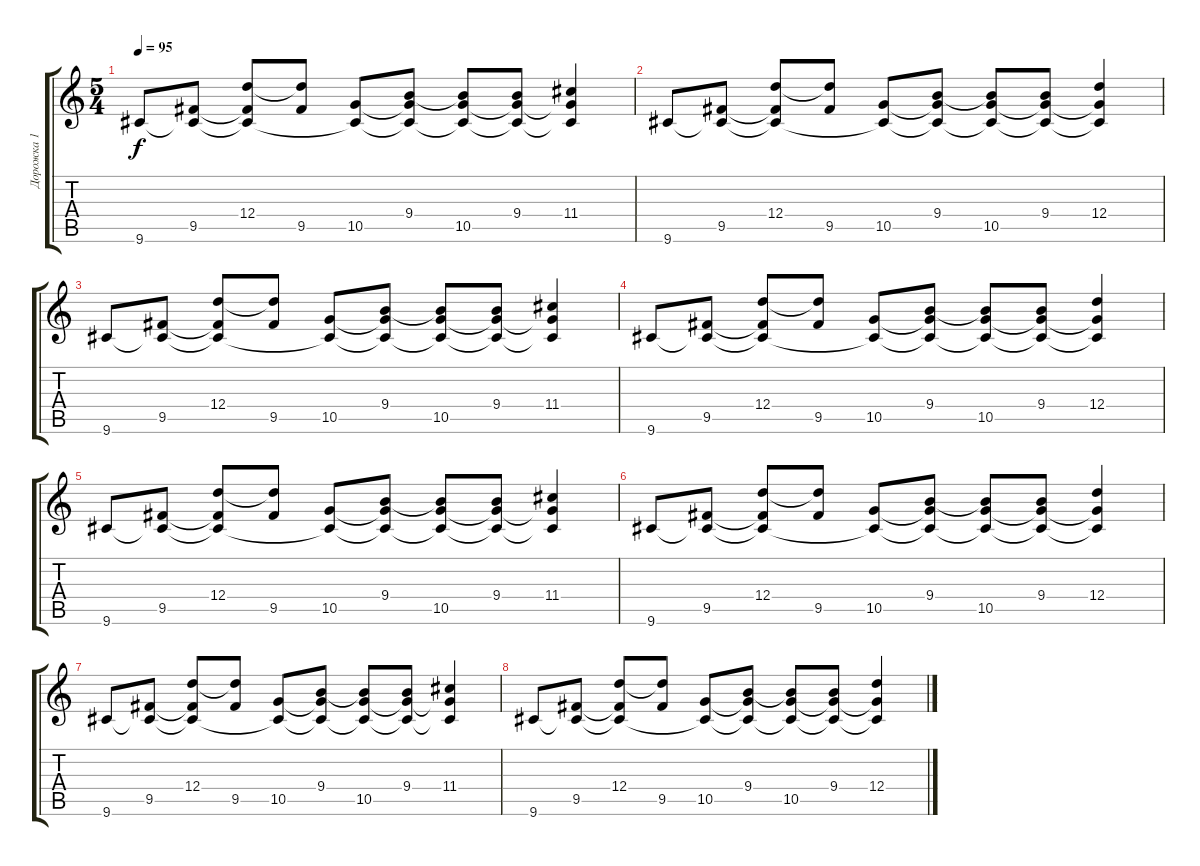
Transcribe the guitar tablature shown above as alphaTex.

\track ("Дорожка 1" "Дорожка 1") {instrument acousticguitarsteel}
\staff {score tabs}
\tuning (E4 B3 G3 D3 A2 E2) {hide}
\ts (5 4)
\tempo 95
\clef g2
\ks c
9.6.8{dy f instrument acousticguitarsteel} (9.5 9.6{t}).8 (12.4 9.5{t} 9.6{t}).8 (12.4{t} 9.5).8 (10.5 9.6{t}).8 (9.4 10.5{t} 9.6{t}).8 (9.4{t} 10.5 9.6{t}).8 (9.4 10.5{t} 9.6{t}).8 (11.4 10.5{t} 9.6{t}).4 |
9.6.8 (9.5 9.6{t}).8 (12.4 9.5{t} 9.6{t}).8 (12.4{t} 9.5).8 (10.5 9.6{t}).8 (9.4 10.5{t} 9.6{t}).8 (9.4{t} 10.5 9.6{t}).8 (9.4 10.5{t} 9.6{t}).8 (12.4 10.5{t} 9.6{t}).4 |
9.6.8 (9.5 9.6{t}).8 (12.4 9.5{t} 9.6{t}).8 (12.4{t} 9.5).8 (10.5 9.6{t}).8 (9.4 10.5{t} 9.6{t}).8 (9.4{t} 10.5 9.6{t}).8 (9.4 10.5{t} 9.6{t}).8 (11.4 10.5{t} 9.6{t}).4 |
9.6.8 (9.5 9.6{t}).8 (12.4 9.5{t} 9.6{t}).8 (12.4{t} 9.5).8 (10.5 9.6{t}).8 (9.4 10.5{t} 9.6{t}).8 (9.4{t} 10.5 9.6{t}).8 (9.4 10.5{t} 9.6{t}).8 (12.4 10.5{t} 9.6{t}).4 |
9.6.8 (9.5 9.6{t}).8 (12.4 9.5{t} 9.6{t}).8 (12.4{t} 9.5).8 (10.5 9.6{t}).8 (9.4 10.5{t} 9.6{t}).8 (9.4{t} 10.5 9.6{t}).8 (9.4 10.5{t} 9.6{t}).8 (11.4 10.5{t} 9.6{t}).4 |
9.6.8 (9.5 9.6{t}).8 (12.4 9.5{t} 9.6{t}).8 (12.4{t} 9.5).8 (10.5 9.6{t}).8 (9.4 10.5{t} 9.6{t}).8 (9.4{t} 10.5 9.6{t}).8 (9.4 10.5{t} 9.6{t}).8 (12.4 10.5{t} 9.6{t}).4 |
9.6.8 (9.5 9.6{t}).8 (12.4 9.5{t} 9.6{t}).8 (12.4{t} 9.5).8 (10.5 9.6{t}).8 (9.4 10.5{t} 9.6{t}).8 (9.4{t} 10.5 9.6{t}).8 (9.4 10.5{t} 9.6{t}).8 (11.4 10.5{t} 9.6{t}).4 |
9.6.8 (9.5 9.6{t}).8 (12.4 9.5{t} 9.6{t}).8 (12.4{t} 9.5).8 (10.5 9.6{t}).8 (9.4 10.5{t} 9.6{t}).8 (9.4{t} 10.5 9.6{t}).8 (9.4 10.5{t} 9.6{t}).8 (12.4 10.5{t} 9.6{t}).4
